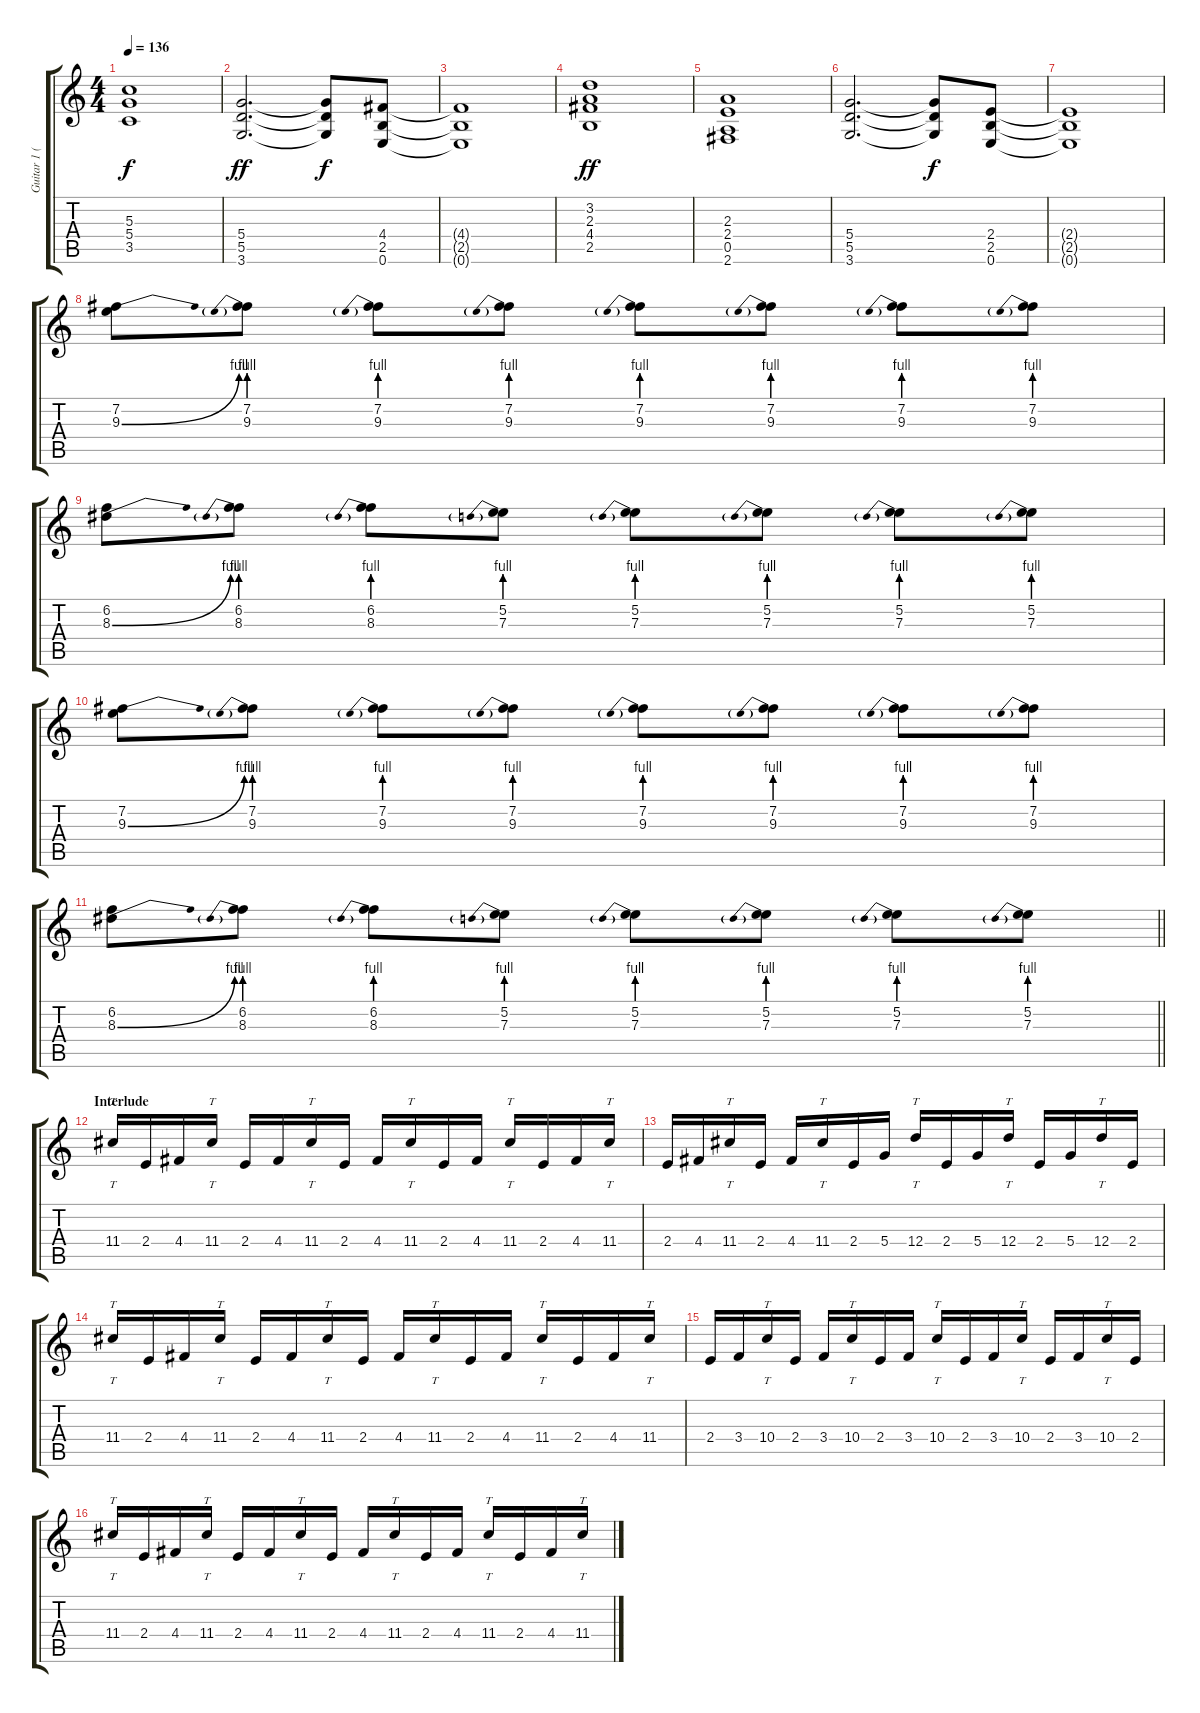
\track ("Guitar 1 (solo)" "Guitar 1 (") {instrument distortionguitar}
\staff {score tabs}
\tuning (E4 B3 G3 D3 A2 E2) {hide}
\ts (4 4)
\tempo 136
\clef g2
\ks c
(5.3 5.4 3.5).1{dy f} |
(5.4 5.5 3.6).2{d dy ff} (5.4{t} 5.5{t} 3.6{t}).8{dy f} (4.4 2.5 0.6).8 |
(4.4{t} 2.5{t} 0.6{t}).1 |
(3.2 2.3 4.4 2.5).1{dy ff} |
(2.3 2.4 0.5 2.6).1 |
(5.4 5.5 3.6).2{d} (5.4{t} 5.5{t} 3.6{t}).8{dy f} (2.4 2.5 0.6).8 |
(2.4{t} 2.5{t} 0.6{t}).1 |
(7.2 9.3{be (bend 0 0 60 4)}).8 (7.2 9.3{be (prebend 0 4 60 4)}).8 (7.2 9.3{be (prebend 0 4 60 4)}).8 (7.2 9.3{be (prebend 0 4 60 4)}).8 (7.2 9.3{be (prebend 0 4 60 4)}).8 (7.2 9.3{be (prebend 0 4 60 4)}).8 (7.2 9.3{be (prebend 0 4 60 4)}).8 (7.2 9.3{be (prebend 0 4 60 4)}).8 |
(6.2 8.3{be (bend 0 0 60 4)}).8 (6.2 8.3{be (prebend 0 4 60 4)}).8 (6.2 8.3{be (prebend 0 4 60 4)}).8 (5.2 7.3{be (prebend 0 4 60 4)}).8 (5.2 7.3{be (prebend 0 4 60 4)}).8 (5.2 7.3{be (prebend 0 4 60 4)}).8 (5.2 7.3{be (prebend 0 4 60 4)}).8 (5.2 7.3{be (prebend 0 4 60 4)}).8 |
(7.2 9.3{be (bend 0 0 60 4)}).8 (7.2 9.3{be (prebend 0 4 60 4)}).8 (7.2 9.3{be (prebend 0 4 60 4)}).8 (7.2 9.3{be (prebend 0 4 60 4)}).8 (7.2 9.3{be (prebend 0 4 60 4)}).8 (7.2 9.3{be (prebend 0 4 60 4)}).8 (7.2 9.3{be (prebend 0 4 60 4)}).8 (7.2 9.3{be (prebend 0 4 60 4)}).8 |
\barLineRight lightlight
(6.2 8.3{be (bend 0 0 60 4)}).8 (6.2 8.3{be (prebend 0 4 60 4)}).8 (6.2 8.3{be (prebend 0 4 60 4)}).8 (5.2 7.3{be (prebend 0 4 60 4)}).8 (5.2 7.3{be (prebend 0 4 60 4)}).8 (5.2 7.3{be (prebend 0 4 60 4)}).8 (5.2 7.3{be (prebend 0 4 60 4)}).8 (5.2 7.3{be (prebend 0 4 60 4)}).8 |
\section ("" "Interlude")
11.4.16{tt volume 12} 2.4.16 4.4.16 11.4.16{tt} 2.4.16 4.4.16 11.4.16{tt} 2.4.16 4.4.16 11.4.16{tt} 2.4.16 4.4.16 11.4.16{tt} 2.4.16 4.4.16 11.4.16{tt} |
2.4.16 4.4.16 11.4.16{tt} 2.4.16 4.4.16 11.4.16{tt} 2.4.16 5.4.16 12.4.16{tt} 2.4.16 5.4.16 12.4.16{tt} 2.4.16 5.4.16 12.4.16{tt} 2.4.16 |
11.4.16{tt} 2.4.16 4.4.16 11.4.16{tt} 2.4.16 4.4.16 11.4.16{tt} 2.4.16 4.4.16 11.4.16{tt} 2.4.16 4.4.16 11.4.16{tt} 2.4.16 4.4.16 11.4.16{tt} |
2.4.16 3.4.16 10.4.16{tt} 2.4.16 3.4.16 10.4.16{tt} 2.4.16 3.4.16 10.4.16{tt} 2.4.16 3.4.16 10.4.16{tt} 2.4.16 3.4.16 10.4.16{tt} 2.4.16 |
11.4.16{tt} 2.4.16 4.4.16 11.4.16{tt} 2.4.16 4.4.16 11.4.16{tt} 2.4.16 4.4.16 11.4.16{tt} 2.4.16 4.4.16 11.4.16{tt} 2.4.16 4.4.16 11.4.16{tt}
